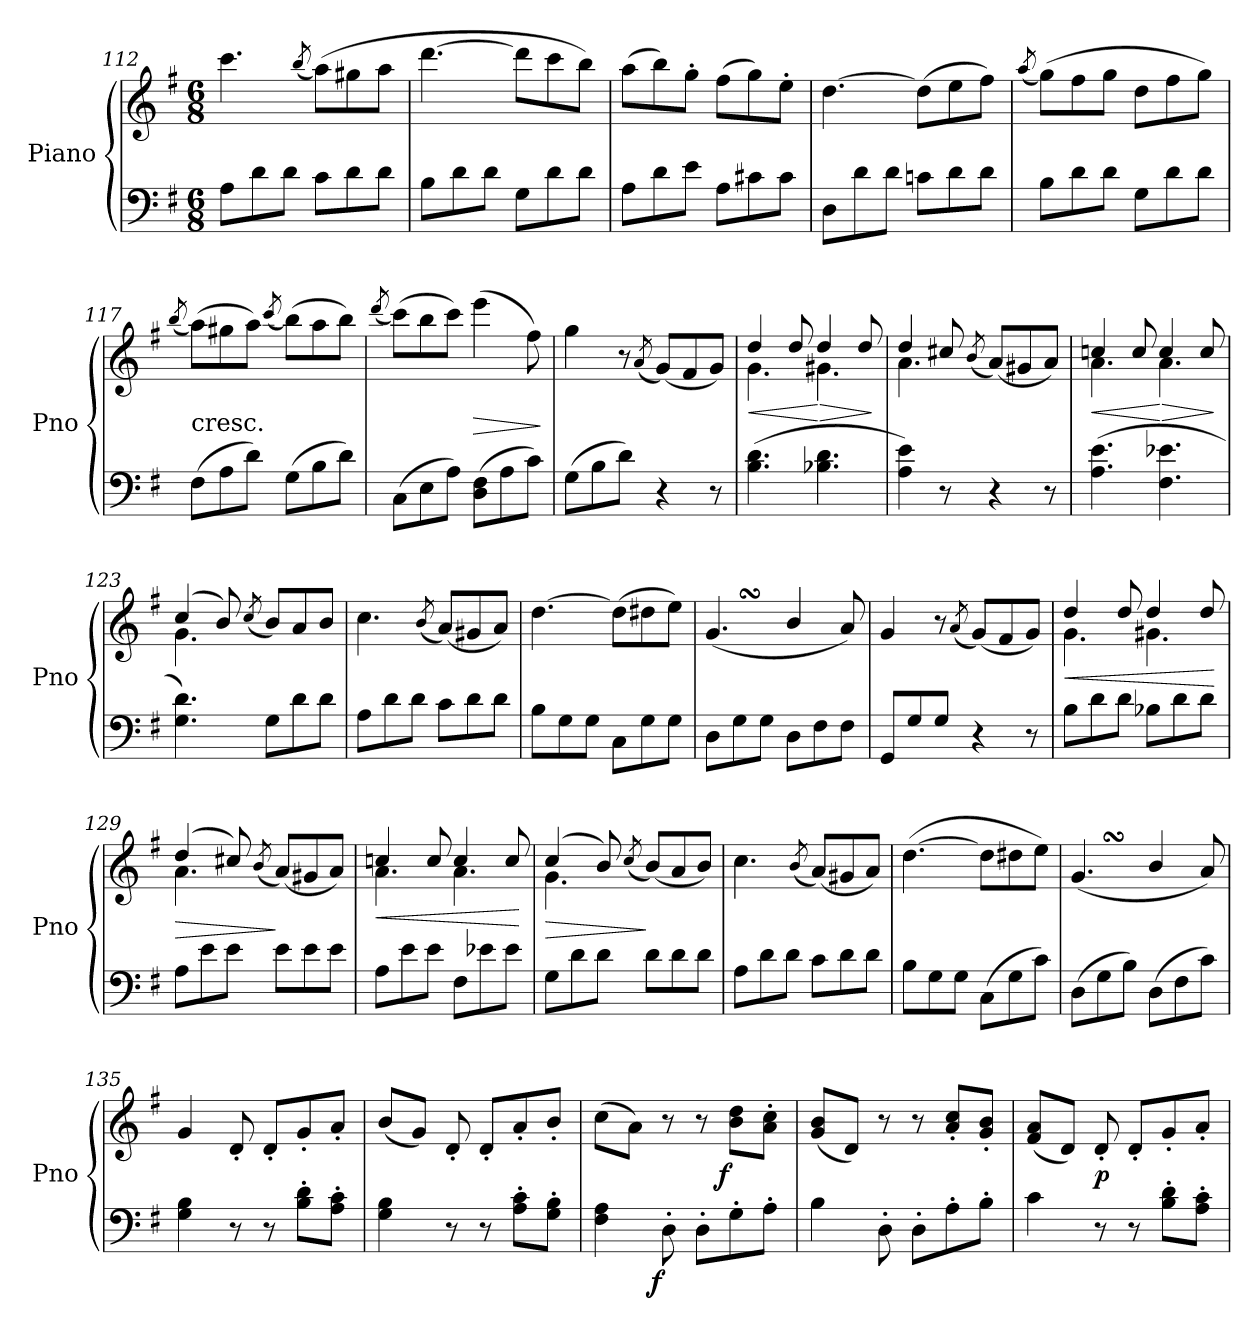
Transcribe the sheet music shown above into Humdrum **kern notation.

**kern	**kern	**dynam
*part1	*part1	*part1
*staff2	*staff1	*staff1/2
*I"Piano	*	*
*I'Pno	*	*
*clefF4	*clefG2	*
*k[f#]	*k[f#]	*
*G:	*G:	*
*M6/8	*M6/8	*
=112	=112	=112
8AL	4.ccc	.
8d	.	.
8dJ	.	.
.	(8qbb	.
8cL	(8aaL)	.
8d	8gg#X	.
8dJ	8aaJ	.
=113	=113	=113
8BL	[4.ddd	.
8d	.	.
8dJ	.	.
8GL	8dddL]	.
8d	8ccc	.
8dJ	8bbJ)	.
=114	=114	=114
8AL	(8aaL	.
8d	8bb)	.
8eJ	8gg'J	.
8AL	(8ff#L	.
8c#X	8gg)	.
8c#J	8ee'J	.
=115	=115	=115
8DL	[4.dd	.
8d	.	.
8dJ	.	.
8cnL	(8ddL]	.
8d	8ee	.
8dJ	8ff#J)	.
=116	=116	=116
.	(8qaa	.
8BL	(8ggL)	.
8d	8ff#	.
8dJ	8ggJ	.
8GL	8ddL	.
8d	8ff#	.
8dJ	8ggJ)	.
=117	=117	=117
.	(8qbb	.
!	!LO:TX:c:t=cresc.	!
(8F#L	(8aaL)	.
8A	8gg#X	.
8dJ)	8aaJ)	.
.	(8qccc	.
(8GL	(8bbL)	.
8B	8aa	.
8dJ)	8bbJ)	.
=118	=118	=118
.	(8qddd	.
(8CL	(8cccL)	.
8E	8bb	.
8AJ)	8cccJ)	.
(8D 8F#L	(4eee	>
8A	.	.
8cJ)	8ff#)	.
.	.	]
=119	=119	=119
(8GL	4gg	.
8B	.	.
8dJ)	8r	.
.	(8qa	.
4r	(8gL)	.
.	8f#	.
8r	8gJ)	.
=120	=120	=120
*	*^	*
(4.B 4.d	4dd	4.g	<
.	8dd	.	.
4.B-X 4.d	4dd	4.g#X	[ >
.	8dd	.	.
*	*v	*v	*
.	.	]
=121	=121	=121
*	*^	*
4A 4e)	4dd	4.a	.
8r	8cc#X	.	.
.	(8qb	.	.
4r	(8aL)	4.ryy	.
.	8g#X	.	.
8r	8aJ)	.	.
=122	=122	=122	=122
(4.A 4.e	4ccn	4.a	<
.	8cc	.	.
4.F# 4.e-X	4cc	4.a	[ >
.	8cc	.	.
*	*v	*v	*
.	.	]
=123	=123	=123
*	*^	*
4.G 4.d)	(4cc	4.g	.
.	8b)	.	.
.	(8qcc	.	.
8GL	8bL)	4.ryy	.
8d	8a	.	.
8dJ	8bJ	.	.
*	*v	*v	*
=124	=124	=124
8AL	4.cc	.
8d	.	.
8dJ	.	.
.	(8qb	.
8cL	(8aL)	.
8d	8g#X	.
8dJ	8aJ)	.
=125	=125	=125
8BL	[4.dd	.
8G	.	.
8GJ	.	.
8CL	(8ddL]	.
8G	8dd#X	.
8GJ	8eeJ)	.
=126	=126	=126
8DL	(<4.gSSs	.
8G	.	.
8GJ	.	.
8DL	4b/	.
8F#	.	.
8F#J	8a)	.
=127	=127	=127
8GGL	4g	.
8G	.	.
8GJ	8r	.
.	(8qa	.
4r	(8gL)	.
.	8f#	.
8r	8gJ)	.
=128	=128	=128
*	*^	*
8BL	4dd	4.g	<
8d	.	.	.
8dJ	8dd	.	.
8B-XL	4dd	4.g#X	.
8d	.	.	.
8dJ	8dd	.	.
*	*v	*v	*
.	.	[
=129	=129	=129
*	*^	*
8AL	(4dd	4.a	>
8e	.	.	.
8eJ	8cc#X)	.	.
.	(8qb	.	.
8eL	(8aL)	4.ryy	]
8e	8g#X	.	.
8eJ	8aJ)	.	.
=130	=130	=130	=130
8AL	4ccn	4.a	<
8e	.	.	.
8eJ	8cc	.	.
8F#L	4cc	4.a	.
8e-X	.	.	.
8e-J	8cc	.	.
*	*v	*v	*
.	.	[
=131	=131	=131
*	*^	*
8GL	(4cc	4.g	>
8d	.	.	.
8dJ	8b)	.	.
.	(8qcc	.	.
8dL	(8bL)	4.ryy	]
8d	8a	.	.
8dJ	8bJ)	.	.
*	*v	*v	*
=132	=132	=132
8AL	4.cc	.
8d	.	.
8dJ	.	.
.	(8qb	.
8cL	(8aL)	.
8d	8g#X	.
8dJ	8aJ)	.
=133	=133	=133
8BL	([4.dd	.
8G	.	.
8GJ	.	.
(8CL	8ddL]	.
8G	8dd#X	.
8cJ)	8eeJ)	.
=134	=134	=134
(8DL	(4.gSSs	.
8G	.	.
8BJ)	.	.
(8DL	4b/	.
8F#	.	.
8cJ)	8a)	.
=135	=135	=135
4G 4B	4g	.
8r	8d'	.
8r	8d'L	.
8B' 8d'L	8g'	.
8A' 8c'J	8a'J	.
=136	=136	=136
4G 4B	(8bL	.
.	8gJ)	.
8r	8d'	.
8r	8d'L	.
8A' 8c'L	8a'	.
8G' 8B'J	8b'J	.
=137	=137	=137
4F# 4A	(8ccL	.
.	8aJ)	.
!	!	!LO:DY:b=2:rj
8D'	8r	f
8D'L	8r	.
!	!	!LO:DY:rj
8G'	8b 8ddL	f
8A'J	8a' 8cc'J	.
=138	=138	=138
4B	(8g 8bL	.
.	8dJ)	.
8D'	8r	.
8D'L	8r	.
8A'	8a' 8cc'L	.
8B'J	8g' 8b'J	.
=139	=139	=139
4c	(8f# 8aL	.
.	8dJ)	.
8r	8d'	p
8r	8d'L	.
8B' 8d'L	8g'	.
8A' 8c'J	8a'J	.
=	=	=
*-	*-	*-
